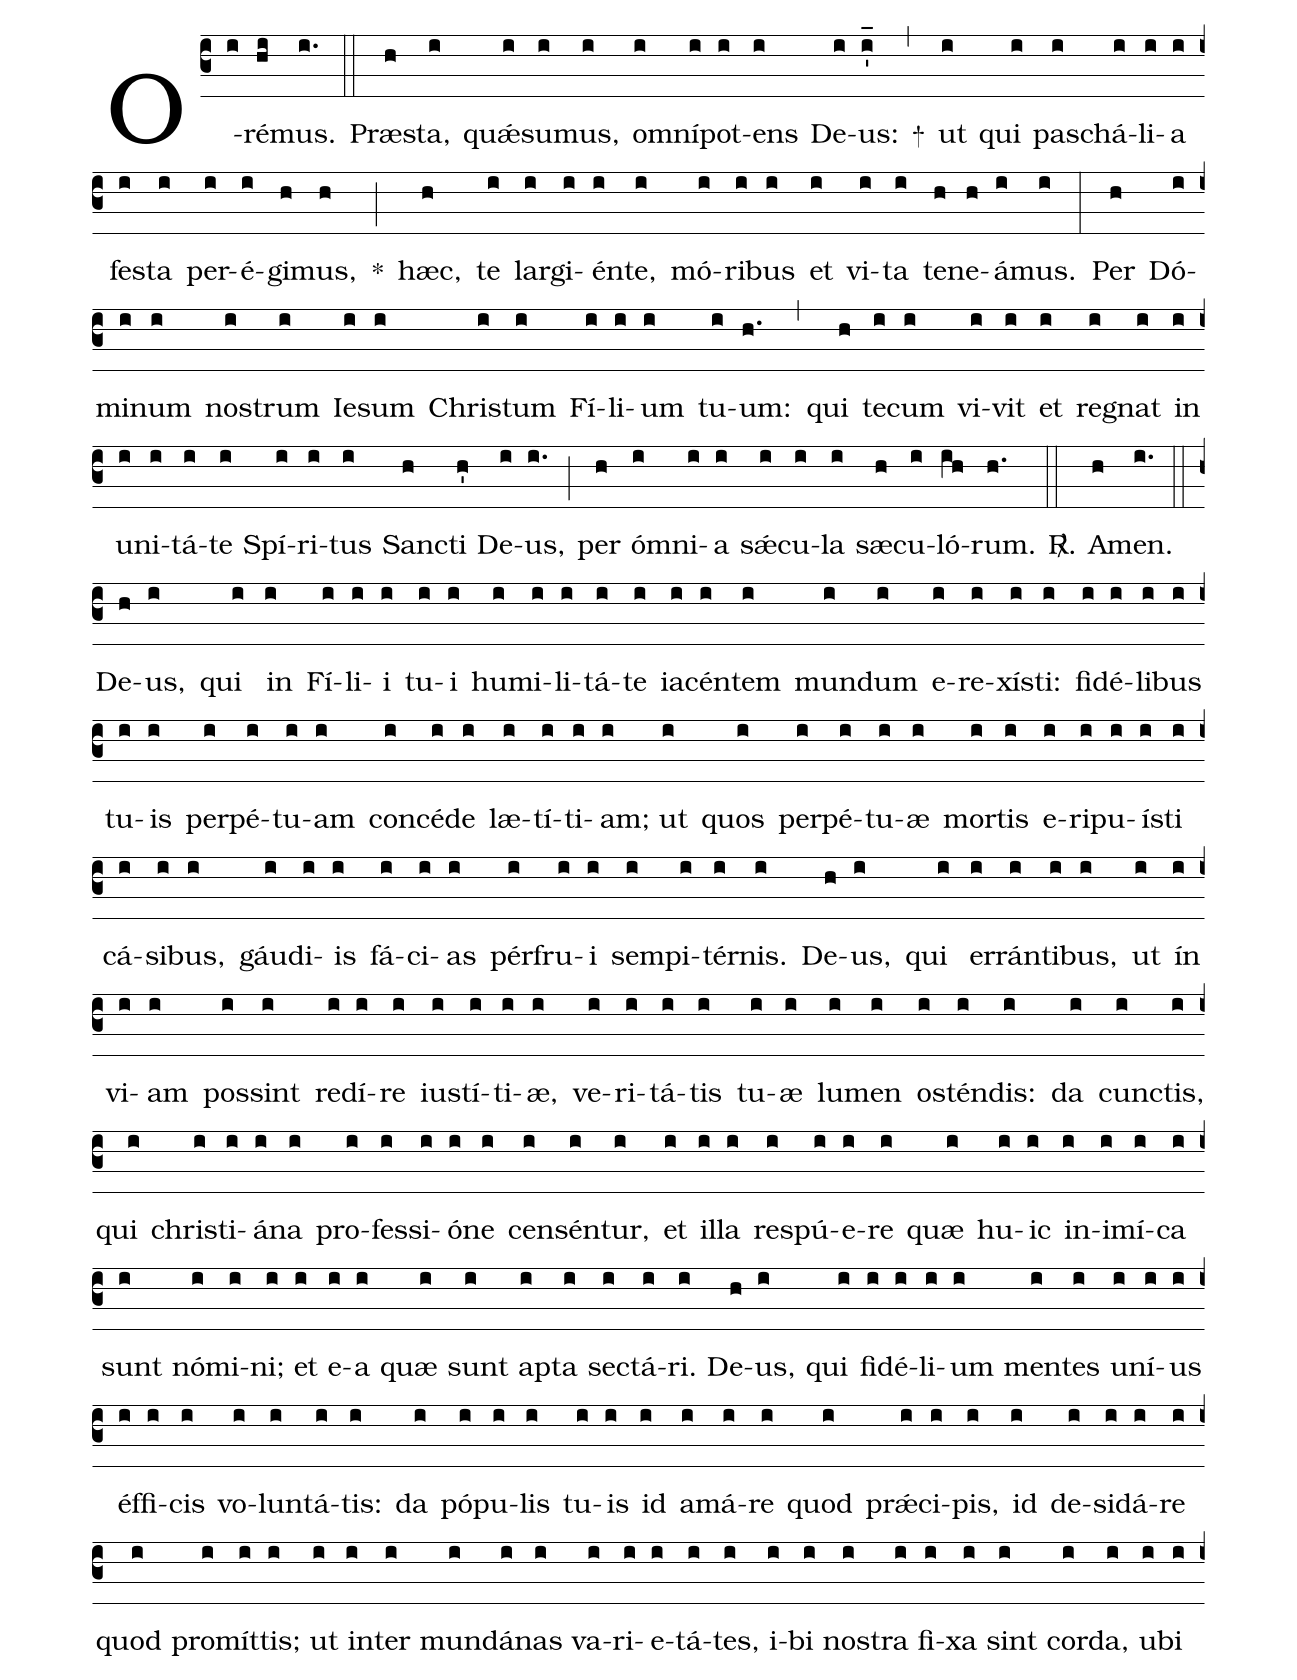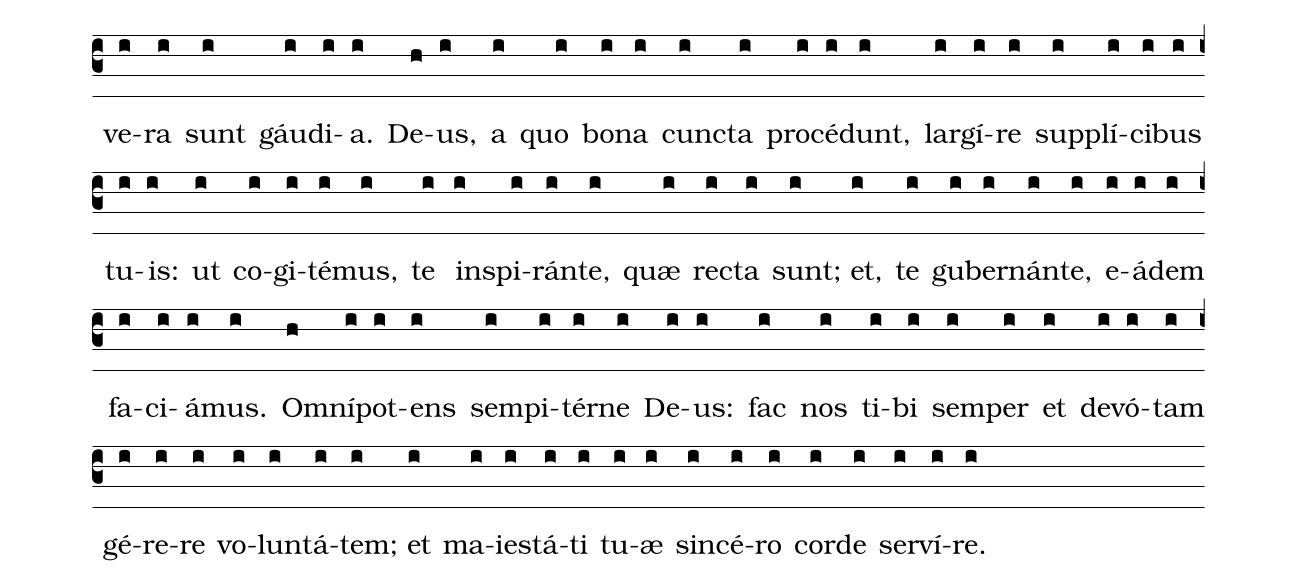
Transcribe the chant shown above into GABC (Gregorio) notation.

%%
(c3)
O(i)ré(hi)mus.(i.) (::)

Præ(h)sta,(i) quǽ(i)su(i)mus,(i) om(i)ní(i)pot(i)ens(i) De(i)us:(i'_) +(,)
ut(i) qui(i) pas(i)chá(i)li(i)a(i) fes(i)ta(i) per(i)é(i)gi(h)mus,(h) *(;)
hæc,(h) te(i) lar(i)gi(i)én(i)te,(i) mó(i)ri(i)bus(i) et(i) vi(i)ta(i) te(h)ne(h)á(i)mus.(i) (:)

Per(h) Dó(i)mi(i)num(i) nos(i)trum(i) Ie(i)sum(i) Chris(i)tum(i) Fí(i)li(i)um(i) tu(i)um:(h.) (,)
qui(h) te(i)cum(i) vi(i)vit(i) et(i) reg(i)nat(i) in(i) u(i)ni(i)tá(i)te(i)
Spí(i)ri(i)tus(i) San(h)cti(h') De(i)us,(i.) (;)
per(h) óm(i)ni(i)a(i) sǽ(i)cu(i)la(i) sæ(h)cu(i)ló(ih)rum.(h.) <sp>R/</sp>.(::)
A(h)men.(i.) (::)

De(h)us,(i) qui(i) in(i) Fí(i)li(i)i(i) tu(i)i(i) hu(i)mi(i)li(i)tá(i)te(i) ia(i)cén(i)tem(i) mun(i)dum(i) e(i)re(i)xís(i)ti:(i) fi(i)dé(i)li(i)bus(i) tu(i)is(i) per(i)pé(i)tu(i)am(i) con(i)cé(i)de(i) læ(i)tí(i)ti(i)am(i); ut(i) quos(i) per(i)pé(i)tu(i)æ(i) mor(i)tis(i) e(i)ri(i)pu(i)ís(i)ti(i) cá(i)si(i)bus,(i) gáu(i)di(i)is(i) fá(i)ci(i)as(i) pér(i)fru(i)i(i) sem(i)pi(i)tér(i)nis.(i)

De(h)us,(i) qui(i) er(i)rán(i)ti(i)bus,(i) ut(i) ín(i) vi(i)am(i) pos(i)sint(i) red(i)í(i)re(i) ius(i)tí(i)ti(i)æ,(i) ve(i)ri(i)tá(i)tis(i) tu(i)æ(i) lu(i)men(i) os(i)tén(i)dis:(i) da(i) cunc(i)tis,(i) qui(i) chris(i)ti(i)á(i)na(i) pro(i)fes(i)si(i)ó(i)ne(i) cen(i)sén(i)tur,(i) et(i) il(i)la(i) re(i)spú(i)e(i)re(i) quæ(i) hu(i)ic(i) in(i)i(i)mí(i)ca(i) sunt(i) nó(i)mi(i)ni(i); et(i) e(i)a(i) quæ(i) sunt(i) ap(i)ta(i) sec(i)tá(i)ri.(i)

De(h)us,(i) qui(i) fi(i)dé(i)li(i)um(i) men(i)tes(i) u(i)ní(i)us(i) éf(i)fi(i)cis(i) vo(i)lun(i)tá(i)tis:(i) da(i) pó(i)pu(i)lis(i) tu(i)is(i) id(i) a(i)má(i)re(i) quod(i) prǽ(i)ci(i)pis,(i) id(i) de(i)si(i)dá(i)re(i) quod(i) pro(i)mít(i)tis(i); ut(i) in(i)ter(i) mun(i)dá(i)nas(i) va(i)ri(i)e(i)tá(i)tes,(i) i(i)bi(i) nos(i)tra(i) fi(i)xa(i) sint(i) cor(i)da,(i) u(i)bi(i) ve(i)ra(i) sunt(i) gáu(i)di(i)a.(i)

De(h)us,(i) a(i) quo(i) bo(i)na(i) cunc(i)ta(i) pro(i)cé(i)dunt,(i) lar(i)gí(i)re(i) sup(i)plí(i)ci(i)bus(i) tu(i)is:(i) ut(i) co(i)gi(i)té(i)mus,(i) te(i) in(i)spi(i)rán(i)te,(i) quæ(i) rec(i)ta(i) sunt(i); et,(i) te(i) gu(i)ber(i)nán(i)te,(i) e(i)á(i)dem(i) fa(i)ci(i)á(i)mus.(i)

Om(h)ní(i)pot(i)ens(i) sem(i)pi(i)tér(i)ne(i) De(i)us:(i) fac(i) nos(i) ti(i)bi(i) sem(i)per(i) et(i) de(i)vó(i)tam(i) gé(i)re(i)re(i) vo(i)lun(i)tá(i)tem(i); et(i) ma(i)ies(i)tá(i)ti(i) tu(i)æ(i) sin(i)cé(i)ro(i) cor(i)de(i) ser(i)ví(i)re.(i)
